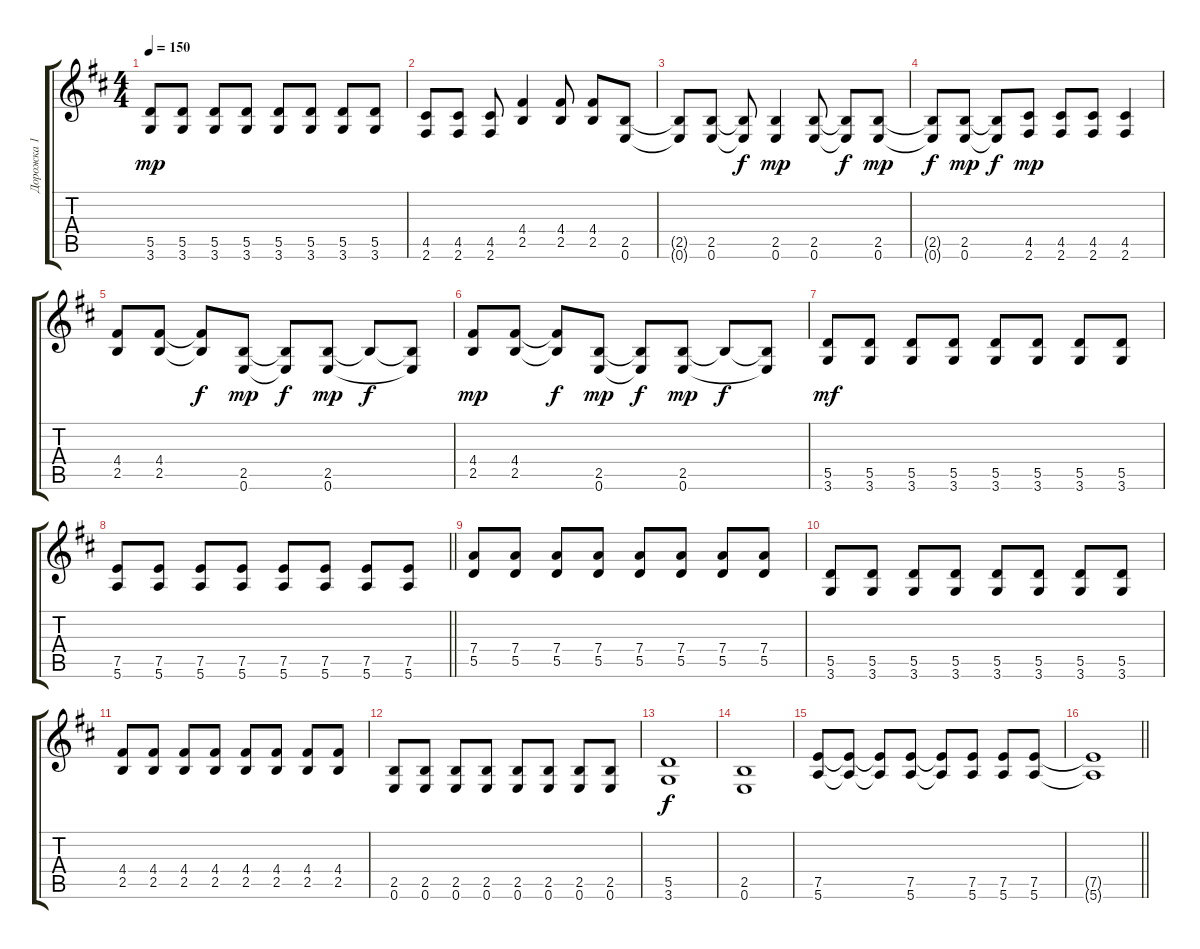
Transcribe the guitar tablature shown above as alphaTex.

\track ("Дорожка 1" "Дорожка 1") {instrument distortionguitar}
\staff {score tabs}
\tuning (E4 B3 G3 D3 A2 E2) {hide}
\ts (4 4)
\tempo 150
\clef g2
\ks bminor
(5.5 3.6).8{dy mp} (5.5 3.6).8 (5.5 3.6).8 (5.5 3.6).8 (5.5 3.6).8 (5.5 3.6).8 (5.5 3.6).8 (5.5 3.6).8 |
(4.5 2.6).8 (4.5 2.6).8 (4.5 2.6).8 (4.4 2.5).4 (4.4 2.5).8 (4.4 2.5).8 (2.5 0.6).8 |
(2.5{t} 0.6{t}).8 (2.5 0.6).8 (2.5{t} 0.6{t}).8{dy f} (2.5 0.6).4{dy mp} (2.5 0.6).8 (2.5{t} 0.6{t}).8{dy f} (2.5 0.6).8{dy mp} |
(2.5{t} 0.6{t}).8{dy f} (2.5 0.6).8{dy mp} (2.5{t} 0.6{t}).8{dy f} (4.5 2.6).8{dy mp} (4.5 2.6).8 (4.5 2.6).8 (4.5 2.6).4 |
(4.4 2.5).8 (4.4 2.5).8 (4.4{t} 2.5{t}).8{dy f} (2.5 0.6).8{dy mp} (2.5{t} 0.6{t}).8{dy f} (2.5 0.6).8{dy mp} 2.5{t}.8{dy f} (2.5{t} 0.6{t}).8 |
(4.4 2.5).8{dy mp} (4.4 2.5).8 (4.4{t} 2.5{t}).8{dy f} (2.5 0.6).8{dy mp} (2.5{t} 0.6{t}).8{dy f} (2.5 0.6).8{dy mp} 2.5{t}.8{dy f} (2.5{t} 0.6{t}).8 |
(5.5 3.6).8{dy mf} (5.5 3.6).8 (5.5 3.6).8 (5.5 3.6).8 (5.5 3.6).8 (5.5 3.6).8 (5.5 3.6).8 (5.5 3.6).8 |
\barLineRight lightlight
(7.5 5.6).8 (7.5 5.6).8 (7.5 5.6).8 (7.5 5.6).8 (7.5 5.6).8 (7.5 5.6).8 (7.5 5.6).8 (7.5 5.6).8 |
(7.4 5.5).8 (7.4 5.5).8 (7.4 5.5).8 (7.4 5.5).8 (7.4 5.5).8 (7.4 5.5).8 (7.4 5.5).8 (7.4 5.5).8 |
(5.5 3.6).8 (5.5 3.6).8 (5.5 3.6).8 (5.5 3.6).8 (5.5 3.6).8 (5.5 3.6).8 (5.5 3.6).8 (5.5 3.6).8 |
(4.4 2.5).8 (4.4 2.5).8 (4.4 2.5).8 (4.4 2.5).8 (4.4 2.5).8 (4.4 2.5).8 (4.4 2.5).8 (4.4 2.5).8 |
(2.5 0.6).8 (2.5 0.6).8 (2.5 0.6).8 (2.5 0.6).8 (2.5 0.6).8 (2.5 0.6).8 (2.5 0.6).8 (2.5 0.6).8 |
(5.5 3.6).1{dy f} |
(2.5 0.6).1 |
(7.5 5.6).8 (7.5{t} 5.6{t}).8 (7.5{t} 5.6{t}).8 (7.5 5.6).8 (7.5{t} 5.6{t}).8 (7.5 5.6).8 (7.5 5.6).8 (7.5 5.6).8 |
\barLineRight lightlight
(7.5{t} 5.6{t}).1
